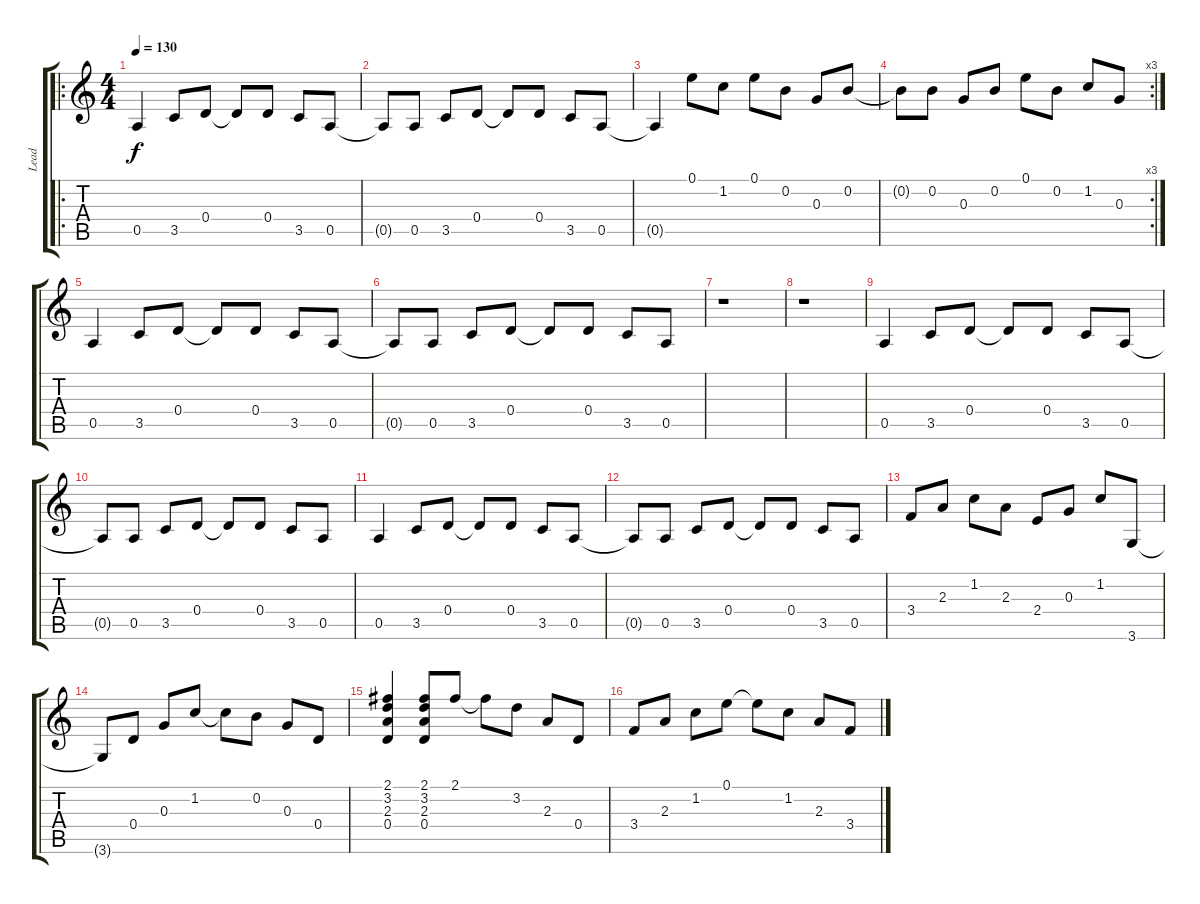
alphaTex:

\track ("Lead" "Lead") {instrument distortionguitar}
\staff {score tabs}
\tuning (E4 B3 G3 D3 A2 E2) {hide}
\ro
\ts (4 4)
\tempo 130
\clef g2
\ks c
0.5.4{dy f instrument distortionguitar} 3.5.8 0.4.8 0.4{t}.8 0.4.8 3.5.8 0.5.8 |
0.5{t}.8 0.5.8 3.5.8 0.4.8 0.4{t}.8 0.4.8 3.5.8 0.5.8 |
0.5{t}.4 0.1.8 1.2.8 0.1.8 0.2.8 0.3.8 0.2.8 |
\rc 3
0.2{t}.8 0.2.8 0.3.8 0.2.8 0.1.8 0.2.8 1.2.8 0.3.8 |
0.5.4 3.5.8 0.4.8 0.4{t}.8 0.4.8 3.5.8 0.5.8 |
0.5{t}.8 0.5.8 3.5.8 0.4.8 0.4{t}.8 0.4.8 3.5.8 0.5.8 |
r.1 |
r.1 |
0.5.4 3.5.8 0.4.8 0.4{t}.8 0.4.8 3.5.8 0.5.8 |
0.5{t}.8 0.5.8 3.5.8 0.4.8 0.4{t}.8 0.4.8 3.5.8 0.5.8 |
0.5.4 3.5.8 0.4.8 0.4{t}.8 0.4.8 3.5.8 0.5.8 |
0.5{t}.8 0.5.8 3.5.8 0.4.8 0.4{t}.8 0.4.8 3.5.8 0.5.8 |
3.4.8 2.3.8 1.2.8 2.3.8 2.4.8 0.3.8 1.2.8 3.6.8 |
3.6{t}.8 0.4.8 0.3.8 1.2.8 1.2{t}.8 0.2.8 0.3.8 0.4.8 |
(2.1 3.2 2.3 0.4).4 (2.1 3.2 2.3 0.4).8 2.1.8 2.1{t}.8 3.2.8 2.3.8 0.4.8 |
3.4.8 2.3.8 1.2.8 0.1.8 0.1{t}.8 1.2.8 2.3.8 3.4.8
